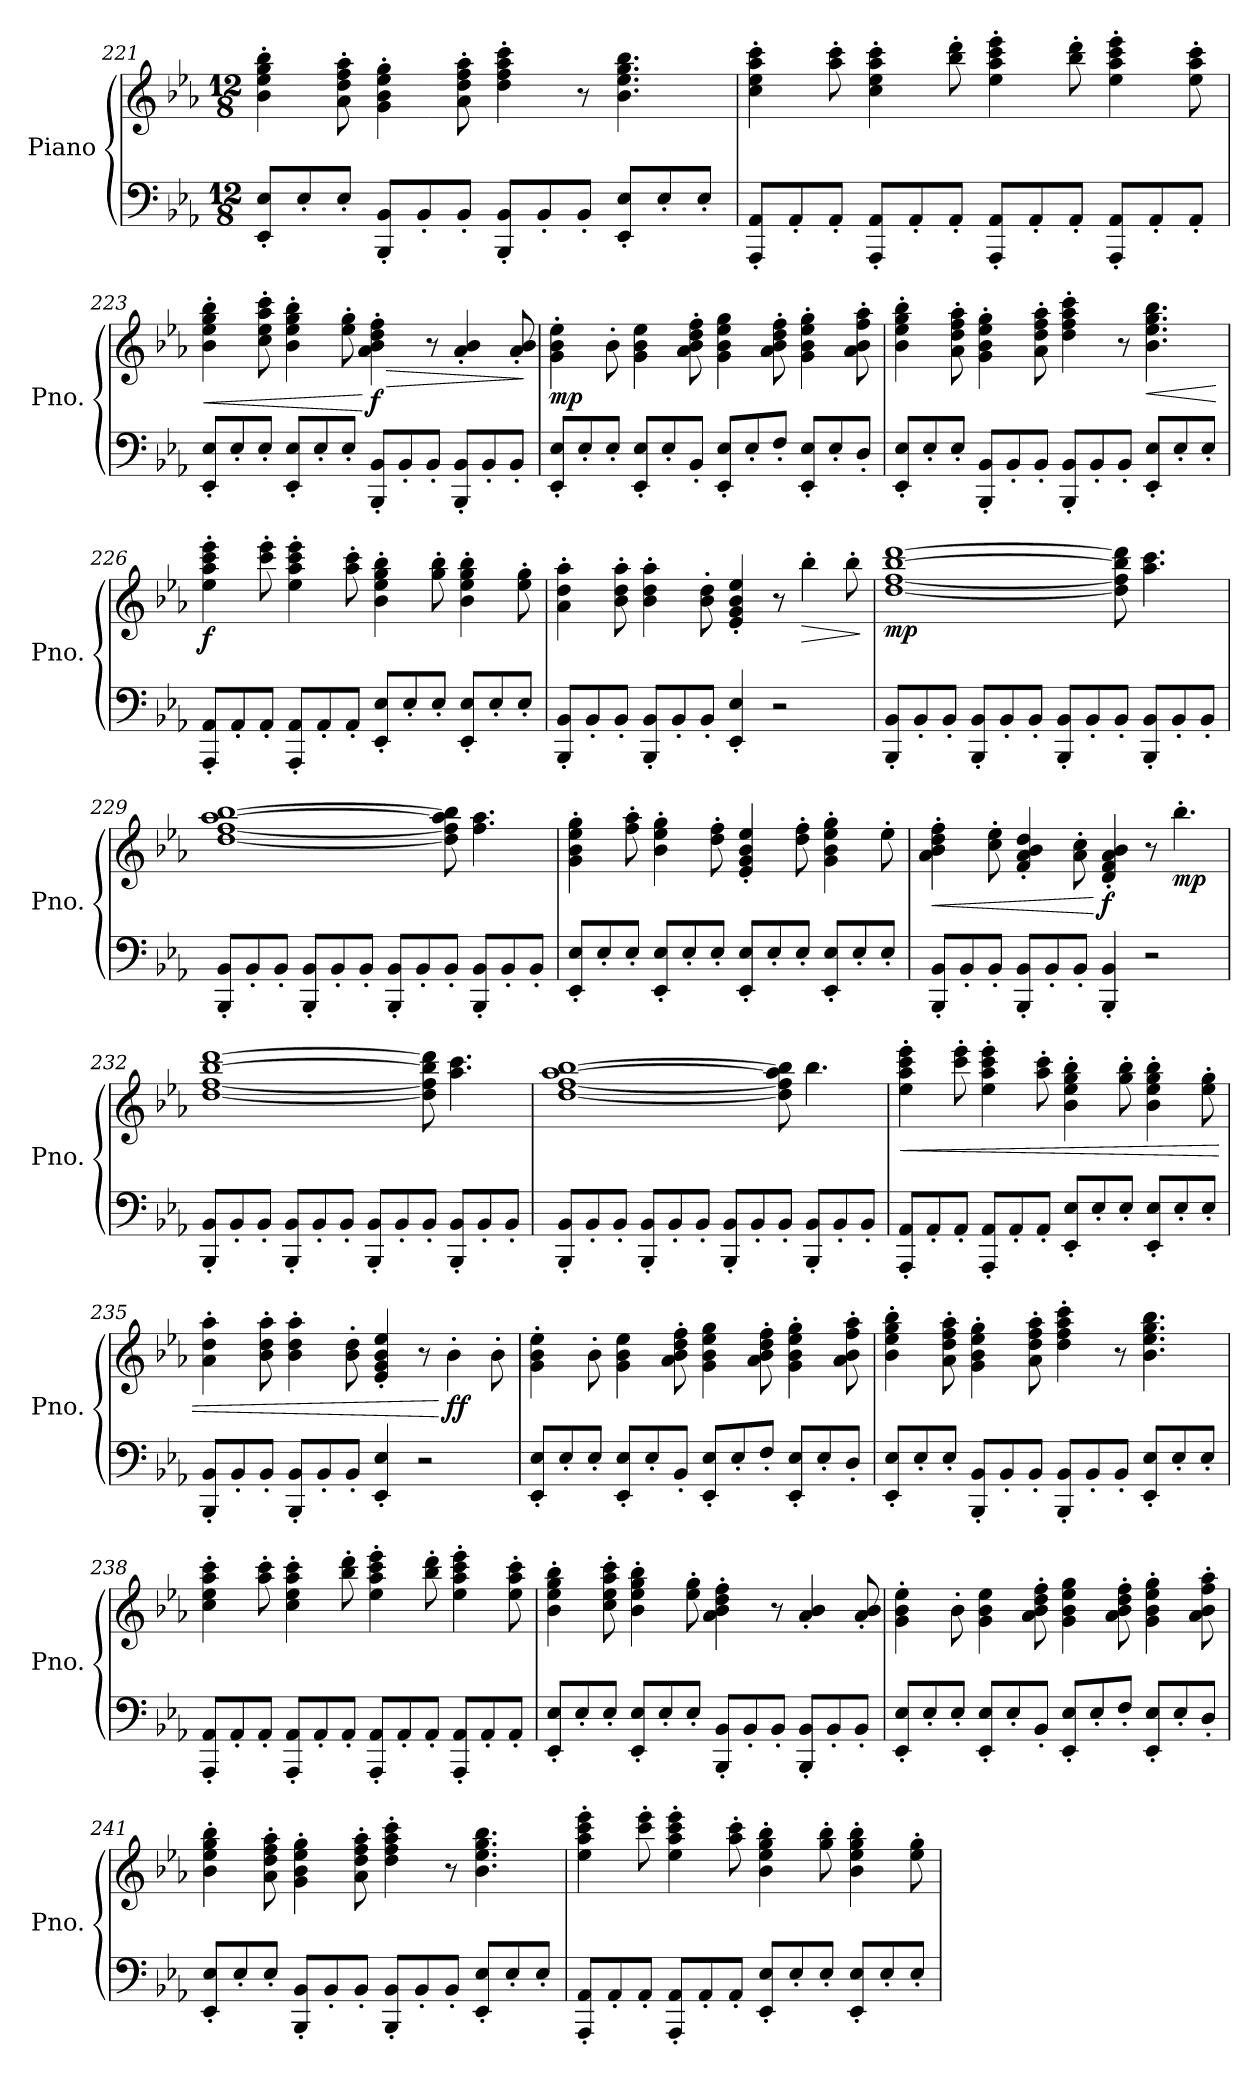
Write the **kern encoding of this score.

**kern	**kern	**dynam
*part1	*part1	*part1
*staff2	*staff1	*staff1/2
*I"Piano	*	*
*I'Pno.	*	*
!!LO:LB:g=z
*clefF4	*clefG2	*
*k[b-e-a-]	*k[b-e-a-]	*
*M12/8	*M12/8	*
=221	=221	=221
8EE-/' 8E-/'L	4b-\' 4ee-\' 4gg\' 4bb-\'	.
8E-'/	.	.
8E-'/J	8a-\' 8dd\' 8ff\' 8aa-\'	.
8BBB-/' 8BB-/'L	4g\' 4b-\' 4ee-\' 4gg\'	.
8BB-'/	.	.
8BB-'/J	8a-\' 8dd\' 8ff\' 8aa-\'	.
8BBB-/' 8BB-/'L	4dd\' 4ff\' 4aa-\' 4ccc\'	.
8BB-'/	.	.
8BB-'/J	8r	.
8EE-/' 8E-/'L	4.b-\ 4.ee-\ 4.gg\ 4.bb-\	.
8E-'/	.	.
8E-'/J	.	.
=222	=222	=222
8AAA-/' 8AA-/'L	4cc\' 4ee-\' 4aa-\' 4ccc\'	.
8AA-'/	.	.
8AA-'/J	8aa-\' 8ccc\'	.
8AAA-/' 8AA-/'L	4cc\' 4ee-\' 4aa-\' 4ccc\'	.
8AA-'/	.	.
8AA-'/J	8bb-\' 8ddd\'	.
8AAA-/' 8AA-/'L	4ee-\' 4aa-\' 4ccc\' 4eee-\'	.
8AA-'/	.	.
8AA-'/J	8bb-\' 8ddd\'	.
8AAA-/' 8AA-/'L	4ee-\' 4aa-\' 4ccc\' 4eee-\'	.
8AA-'/	.	.
8AA-'/J	8ee-\' 8aa-\' 8ccc\'	.
=223	=223	=223
!	!	!LO:HP:b
8EE-/' 8E-/'L	4b-\' 4ee-\' 4gg\' 4bb-\'	<
8E-'/	.	.
8E-'/J	8cc\' 8ee-\' 8aa-\' 8ccc\'	.
8EE-/' 8E-/'L	4b-\' 4ee-\' 4gg\' 4bb-\'	.
8E-'/	.	.
8E-'/J	8ee-\' 8gg\'	.
!	!	!LO:HP:n=1:b
!	!	!LO:DY:n=1:b
8BBB-/' 8BB-/'L	4a-\' 4b-\' 4dd\' 4ff\'	[ > f
8BB-'/	.	.
8BB-'/J	8r	.
8BBB-/' 8BB-/'L	4a-/' 4b-/'	.
8BB-'/	.	.
8BB-'/J	8a-/' 8b-/'	.
.	.	]
!!LO:PB:g=z
=224	=224	=224
!	!	!LO:DY:b
8EE-/' 8E-/'L	4g\' 4b-\' 4ee-\'	mp
8E-'/	.	.
8E-'/J	8b-'\	.
8EE-/' 8E-/'L	4g\ 4b-\ 4ee-\	.
8E-'/	.	.
8BB-'/J	8a-\' 8b-\' 8dd\' 8ff\'	.
8EE-/' 8E-/'L	4g\ 4b-\ 4ee-\ 4gg\	.
8E-'/	.	.
8F'/J	8a-\' 8b-\' 8dd\' 8ff\'	.
8EE-/' 8E-/'L	4g\' 4b-\' 4ee-\' 4gg\'	.
8E-'/	.	.
8D'/J	8a-\' 8b-\' 8ff\' 8aa-\'	.
=225	=225	=225
8EE-/' 8E-/'L	4b-\' 4ee-\' 4gg\' 4bb-\'	.
8E-'/	.	.
8E-'/J	8a-\' 8dd\' 8ff\' 8aa-\'	.
8BBB-/' 8BB-/'L	4g\' 4b-\' 4ee-\' 4gg\'	.
8BB-'/	.	.
8BB-'/J	8a-\' 8dd\' 8ff\' 8aa-\'	.
8BBB-/' 8BB-/'L	4dd\' 4ff\' 4aa-\' 4ccc\'	.
8BB-'/	.	.
8BB-'/J	8r	.
!	!	!LO:HP:b
8EE-/' 8E-/'L	4.b-\ 4.ee-\ 4.gg\ 4.bb-\	<
8E-'/	.	.
8E-'/J	.	.
.	.	[
=226	=226	=226
!	!	!LO:DY:b
8AAA-/' 8AA-/'L	4ee-\' 4aa-\' 4ccc\' 4eee-\'	f
8AA-'/	.	.
8AA-'/J	8ccc\' 8eee-\'	.
8AAA-/' 8AA-/'L	4ee-\' 4aa-\' 4ccc\' 4eee-\'	.
8AA-'/	.	.
8AA-'/J	8aa-\' 8ccc\'	.
8EE-/' 8E-/'L	4b-\' 4ee-\' 4gg\' 4bb-\'	.
8E-'/	.	.
8E-'/J	8gg\' 8bb-\'	.
8EE-/' 8E-/'L	4b-\' 4ee-\' 4gg\' 4bb-\'	.
8E-'/	.	.
8E-'/J	8ee-\' 8gg\'	.
!!LO:LB:g=z
=227	=227	=227
8BBB-/' 8BB-/'L	4a-\' 4dd\' 4aa-\'	.
8BB-'/	.	.
8BB-'/J	8b-\' 8dd\' 8aa-\'	.
8BBB-/' 8BB-/'L	4b-\' 4dd\' 4aa-\'	.
8BB-'/	.	.
8BB-'/J	8b-\' 8dd\'	.
4EE-/' 4E-/'	4e-/' 4g/' 4b-/' 4ee-/'	.
2r	8r	.
!	!	!LO:HP:b
.	4bb-'\	>
.	8bb-'\	.
.	.	]
=228	=228	=228
!	!	!LO:DY:b
8BBB-/' 8BB-/'L	[1dd [1ff [1bb- [1ddd	mp
8BB-'/	.	.
8BB-'/J	.	.
8BBB-/' 8BB-/'L	.	.
8BB-'/	.	.
8BB-'/J	.	.
8BBB-/' 8BB-/'L	.	.
8BB-'/	.	.
8BB-'/J	8dd\] 8ff\] 8bb-\] 8ddd\]	.
8BBB-/' 8BB-/'L	4.aa-\ 4.ccc\	.
8BB-'/	.	.
8BB-'/J	.	.
=229	=229	=229
8BBB-/' 8BB-/'L	[1dd [1ff [1aa- [1bb-	.
8BB-'/	.	.
8BB-'/J	.	.
8BBB-/' 8BB-/'L	.	.
8BB-'/	.	.
8BB-'/J	.	.
8BBB-/' 8BB-/'L	.	.
8BB-'/	.	.
8BB-'/J	8dd\] 8ff\] 8aa-\] 8bb-\]	.
8BBB-/' 8BB-/'L	4.ff\ 4.aa-\	.
8BB-'/	.	.
8BB-'/J	.	.
!!LO:LB:g=z
=230	=230	=230
8EE-/' 8E-/'L	4g\' 4b-\' 4ee-\' 4gg\'	.
8E-'/	.	.
8E-'/J	8ff\' 8aa-\'	.
8EE-/' 8E-/'L	4b-\' 4ee-\' 4gg\'	.
8E-'/	.	.
8E-'/J	8dd\' 8ff\'	.
8EE-/' 8E-/'L	4e-/' 4g/' 4b-/' 4ee-/'	.
8E-'/	.	.
8E-'/J	8dd\' 8ff\'	.
8EE-/' 8E-/'L	4g\' 4b-\' 4ee-\' 4gg\'	.
8E-'/	.	.
8E-'/J	8ee-'\	.
=231	=231	=231
!	!	!LO:HP:b
8BBB-/' 8BB-/'L	4a-\' 4b-\' 4dd\' 4ff\'	<
8BB-'/	.	.
8BB-'/J	8cc\' 8ee-\'	.
8BBB-/' 8BB-/'L	4f/' 4a-/' 4b-/' 4dd/'	.
8BB-'/	.	.
8BB-'/J	8a-\' 8cc\'	.
!	!	!LO:DY:n=1:b
4BBB-/' 4BB-/'	4d/' 4f/' 4a-/' 4b-/'	[ f
2r	8r	.
!	!	!LO:DY:n=2:b
.	4.bb-'\	mp
=232	=232	=232
8BBB-/' 8BB-/'L	[1dd [1ff [1bb- [1ddd	.
8BB-'/	.	.
8BB-'/J	.	.
8BBB-/' 8BB-/'L	.	.
8BB-'/	.	.
8BB-'/J	.	.
8BBB-/' 8BB-/'L	.	.
8BB-'/	.	.
8BB-'/J	8dd\] 8ff\] 8bb-\] 8ddd\]	.
8BBB-/' 8BB-/'L	4.aa-\ 4.ccc\	.
8BB-'/	.	.
8BB-'/J	.	.
!!LO:LB:g=z
=233	=233	=233
8BBB-/' 8BB-/'L	[1dd [1ff [1aa- [1bb-	.
8BB-'/	.	.
8BB-'/J	.	.
8BBB-/' 8BB-/'L	.	.
8BB-'/	.	.
8BB-'/J	.	.
8BBB-/' 8BB-/'L	.	.
8BB-'/	.	.
8BB-'/J	8dd\] 8ff\] 8aa-\] 8bb-\]	.
8BBB-/' 8BB-/'L	4.bb-\	.
8BB-'/	.	.
8BB-'/J	.	.
=234	=234	=234
!	!	!LO:HP:b
8AAA-/' 8AA-/'L	4ee-\' 4aa-\' 4ccc\' 4eee-\'	<
8AA-'/	.	.
8AA-'/J	8ccc\' 8eee-\'	.
8AAA-/' 8AA-/'L	4ee-\' 4aa-\' 4ccc\' 4eee-\'	.
8AA-'/	.	.
8AA-'/J	8aa-\' 8ccc\'	.
8EE-/' 8E-/'L	4b-\' 4ee-\' 4gg\' 4bb-\'	.
8E-'/	.	.
8E-'/J	8gg\' 8bb-\'	.
8EE-/' 8E-/'L	4b-\' 4ee-\' 4gg\' 4bb-\'	.
8E-'/	.	.
8E-'/J	8ee-\' 8gg\'	.
=235	=235	=235
8BBB-/' 8BB-/'L	4a-\' 4dd\' 4aa-\'	.
8BB-'/	.	.
8BB-'/J	8b-\' 8dd\' 8aa-\'	.
8BBB-/' 8BB-/'L	4b-\' 4dd\' 4aa-\'	.
8BB-'/	.	.
8BB-'/J	8b-\' 8dd\'	.
4EE-/' 4E-/'	4e-/' 4g/' 4b-/' 4ee-/'	.
2r	8r	.
!	!	!LO:DY:n=1:b
.	4b-'\	[ ff
.	8b-'\	.
!!LO:LB:g=z
=236	=236	=236
8EE-/' 8E-/'L	4g\' 4b-\' 4ee-\'	.
8E-'/	.	.
8E-'/J	8b-'\	.
8EE-/' 8E-/'L	4g\ 4b-\ 4ee-\	.
8E-'/	.	.
8BB-'/J	8a-\' 8b-\' 8dd\' 8ff\'	.
8EE-/' 8E-/'L	4g\ 4b-\ 4ee-\ 4gg\	.
8E-'/	.	.
8F'/J	8a-\' 8b-\' 8dd\' 8ff\'	.
8EE-/' 8E-/'L	4g\' 4b-\' 4ee-\' 4gg\'	.
8E-'/	.	.
8D'/J	8a-\' 8b-\' 8ff\' 8aa-\'	.
=237	=237	=237
8EE-/' 8E-/'L	4b-\' 4ee-\' 4gg\' 4bb-\'	.
8E-'/	.	.
8E-'/J	8a-\' 8dd\' 8ff\' 8aa-\'	.
8BBB-/' 8BB-/'L	4g\' 4b-\' 4ee-\' 4gg\'	.
8BB-'/	.	.
8BB-'/J	8a-\' 8dd\' 8ff\' 8aa-\'	.
8BBB-/' 8BB-/'L	4dd\' 4ff\' 4aa-\' 4ccc\'	.
8BB-'/	.	.
8BB-'/J	8r	.
8EE-/' 8E-/'L	4.b-\ 4.ee-\ 4.gg\ 4.bb-\	.
8E-'/	.	.
8E-'/J	.	.
=238	=238	=238
8AAA-/' 8AA-/'L	4cc\' 4ee-\' 4aa-\' 4ccc\'	.
8AA-'/	.	.
8AA-'/J	8aa-\' 8ccc\'	.
8AAA-/' 8AA-/'L	4cc\' 4ee-\' 4aa-\' 4ccc\'	.
8AA-'/	.	.
8AA-'/J	8bb-\' 8ddd\'	.
8AAA-/' 8AA-/'L	4ee-\' 4aa-\' 4ccc\' 4eee-\'	.
8AA-'/	.	.
8AA-'/J	8bb-\' 8ddd\'	.
8AAA-/' 8AA-/'L	4ee-\' 4aa-\' 4ccc\' 4eee-\'	.
8AA-'/	.	.
8AA-'/J	8ee-\' 8aa-\' 8ccc\'	.
!!LO:PB:g=z
=239	=239	=239
8EE-/' 8E-/'L	4b-\' 4ee-\' 4gg\' 4bb-\'	.
8E-'/	.	.
8E-'/J	8cc\' 8ee-\' 8aa-\' 8ccc\'	.
8EE-/' 8E-/'L	4b-\' 4ee-\' 4gg\' 4bb-\'	.
8E-'/	.	.
8E-'/J	8ee-\' 8gg\'	.
8BBB-/' 8BB-/'L	4a-\' 4b-\' 4dd\' 4ff\'	.
8BB-'/	.	.
8BB-'/J	8r	.
8BBB-/' 8BB-/'L	4a-/' 4b-/'	.
8BB-'/	.	.
8BB-'/J	8a-/' 8b-/'	.
=240	=240	=240
8EE-/' 8E-/'L	4g\' 4b-\' 4ee-\'	.
8E-'/	.	.
8E-'/J	8b-'\	.
8EE-/' 8E-/'L	4g\ 4b-\ 4ee-\	.
8E-'/	.	.
8BB-'/J	8a-\' 8b-\' 8dd\' 8ff\'	.
8EE-/' 8E-/'L	4g\ 4b-\ 4ee-\ 4gg\	.
8E-'/	.	.
8F'/J	8a-\' 8b-\' 8dd\' 8ff\'	.
8EE-/' 8E-/'L	4g\' 4b-\' 4ee-\' 4gg\'	.
8E-'/	.	.
8D'/J	8a-\' 8b-\' 8ff\' 8aa-\'	.
=241	=241	=241
8EE-/' 8E-/'L	4b-\' 4ee-\' 4gg\' 4bb-\'	.
8E-'/	.	.
8E-'/J	8a-\' 8dd\' 8ff\' 8aa-\'	.
8BBB-/' 8BB-/'L	4g\' 4b-\' 4ee-\' 4gg\'	.
8BB-'/	.	.
8BB-'/J	8a-\' 8dd\' 8ff\' 8aa-\'	.
8BBB-/' 8BB-/'L	4dd\' 4ff\' 4aa-\' 4ccc\'	.
8BB-'/	.	.
8BB-'/J	8r	.
8EE-/' 8E-/'L	4.b-\ 4.ee-\ 4.gg\ 4.bb-\	.
8E-'/	.	.
8E-'/J	.	.
!!LO:LB:g=z
=242	=242	=242
8AAA-/' 8AA-/'L	4ee-\' 4aa-\' 4ccc\' 4eee-\'	.
8AA-'/	.	.
8AA-'/J	8ccc\' 8eee-\'	.
8AAA-/' 8AA-/'L	4ee-\' 4aa-\' 4ccc\' 4eee-\'	.
8AA-'/	.	.
8AA-'/J	8aa-\' 8ccc\'	.
8EE-/' 8E-/'L	4b-\' 4ee-\' 4gg\' 4bb-\'	.
8E-'/	.	.
8E-'/J	8gg\' 8bb-\'	.
8EE-/' 8E-/'L	4b-\' 4ee-\' 4gg\' 4bb-\'	.
8E-'/	.	.
8E-'/J	8ee-\' 8gg\'	.
=	=	=
*-	*-	*-
